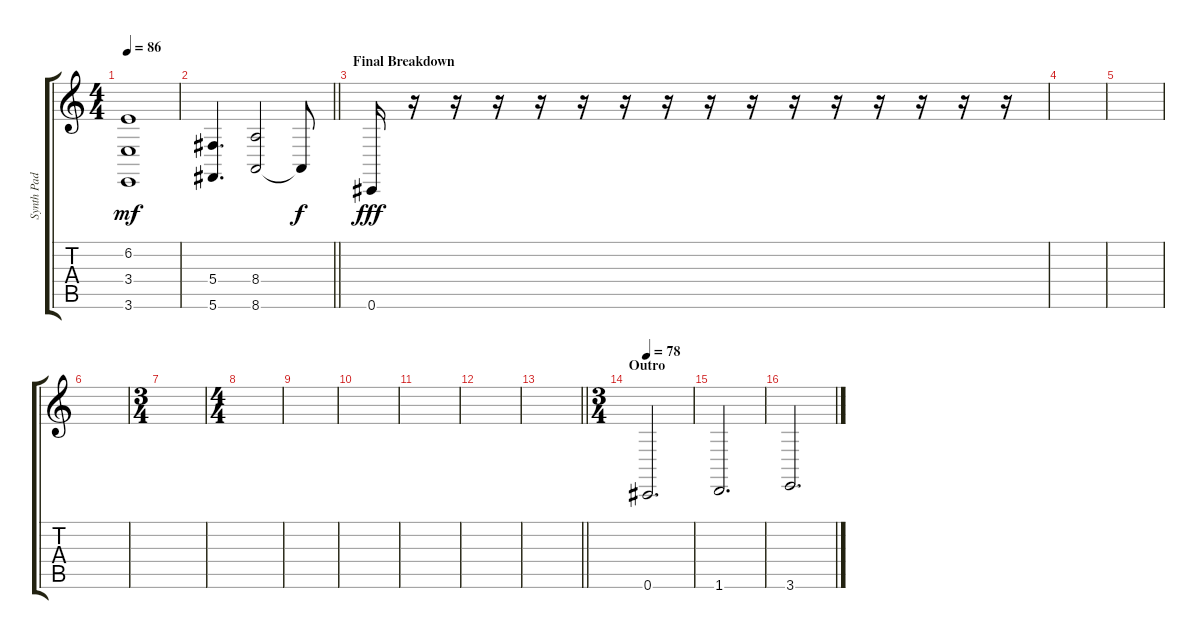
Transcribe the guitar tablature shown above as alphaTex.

\track ("Synth Pad" "Synth Pad") {instrument pad7halo}
\staff {score tabs}
\tuning (Eb4 Bb3 Gb3 Db3 Ab2 Db2) {hide}
\ts (4 4)
\tempo 86
\clef g2
\ks c
(6.2 3.4 3.6).1{dy mf} |
\barLineRight lightlight
(5.4 5.6).4{d} (8.4 8.6).2 8.6{t}.8{dy f} |
\section ("" "Final Breakdown")
0.6.16{dy fff} r.16 r.16 r.16 r.16 r.16 r.16 r.16 r.16 r.16 r.16 r.16 r.16 r.16 r.16 r.16 |
|
|
|
\ts (3 4)
|
\ts (4 4)
|
|
|
|
|
\barLineRight lightlight
|
\ts (3 4)
\section ("" "Outro")
\tempo 78
0.6.2{d} |
1.6.2{d} |
3.6.2{d}
